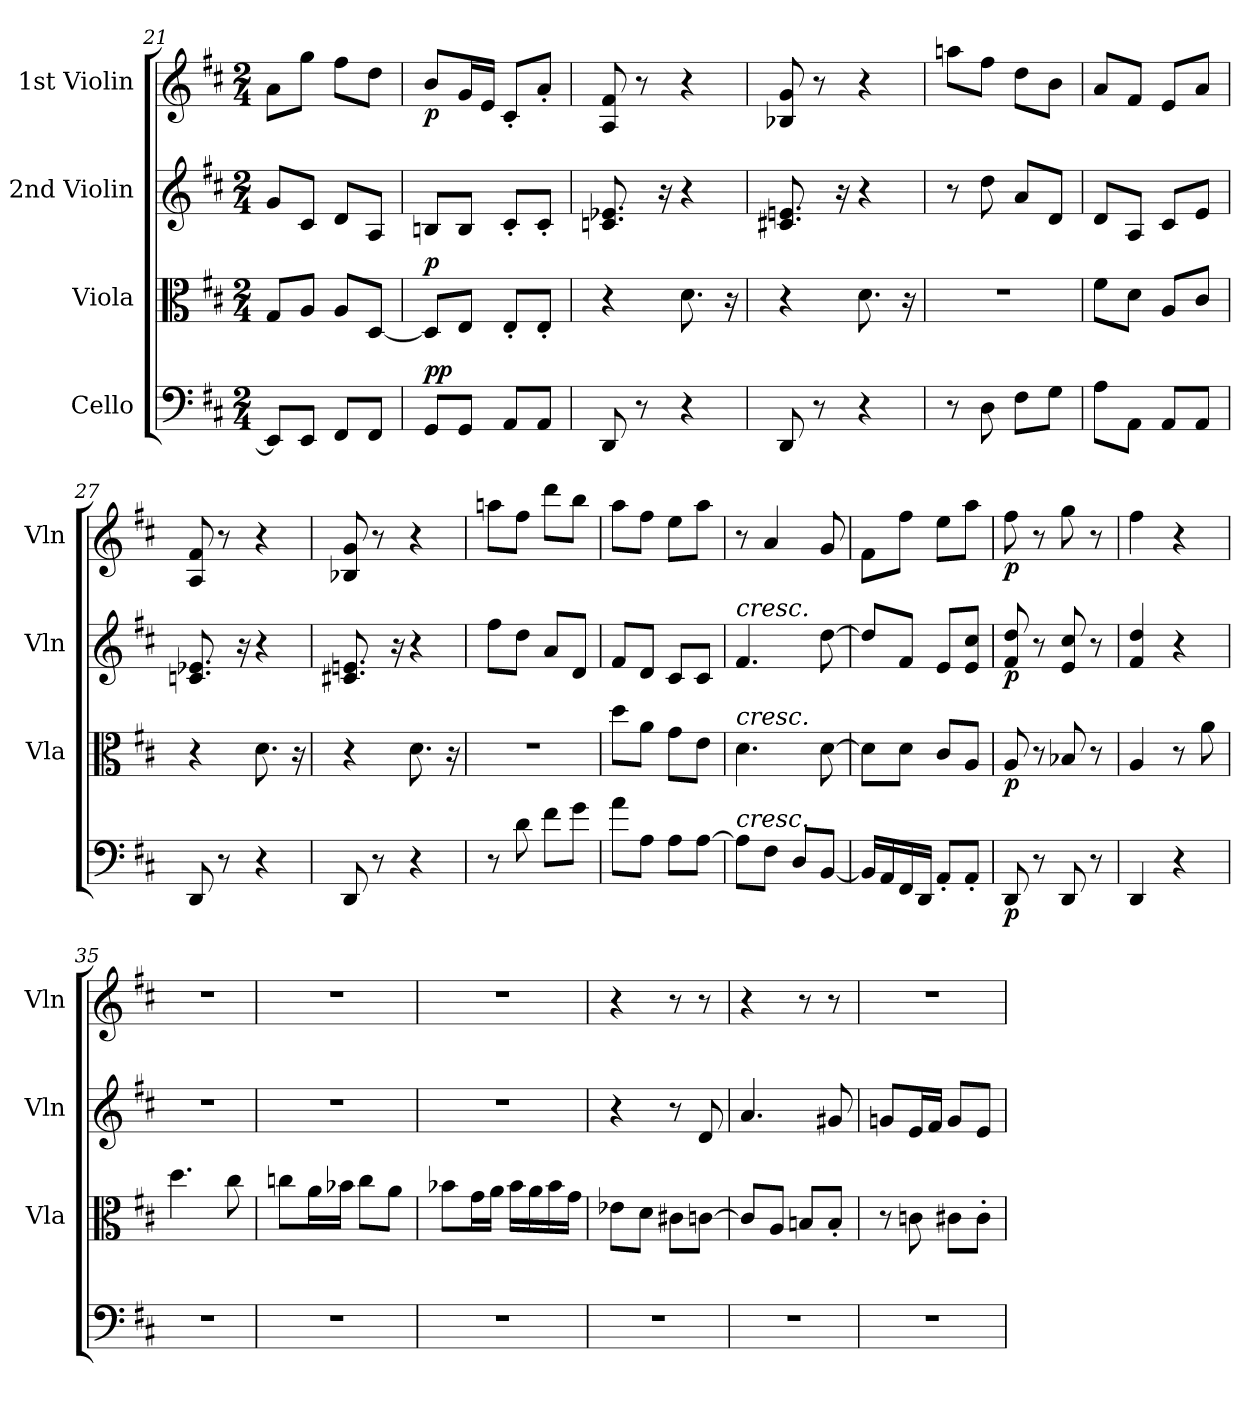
**kern	**dynam	**kern	**dynam	**kern	**dynam	**kern	**dynam
*part4	*part4	*part3	*part3	*part2	*part2	*part1	*part1
*staff4	*staff4	*staff3	*staff3	*staff2	*staff2	*staff1	*staff1
*I"Cello	*	*I"Viola	*	*I"2nd Violin	*	*I"1st Violin	*
*	*	*I'Vla	*	*I'Vln	*	*I'Vln	*
*clefF4	*	*clefC3	*	*clefG2	*	*clefG2	*
*k[f#c#]	*	*k[f#c#]	*	*k[f#c#]	*	*k[f#c#]	*
*M2/4	*	*M2/4	*	*M2/4	*	*M2/4	*
=21	=21	=21	=21	=21	=21	=21	=21
8EE/L]	.	8G/L	.	8g/L	.	8a\L	.
8EE/J	.	8A/J	.	8c#/J	.	8gg\J	.
8FF#/L	.	8A/L	.	8d/L	.	8ff#\L	.
8FF#/J	.	[8D/J	.	8A/J	.	8dd\J	.
=22	=22	=22	=22	=22	=22	=22	=22
!	!LO:DY:b	!	!	!	!	!	!
!	!LO:DY:n=1:a	!	!LO:DY:a	!	!	!	!LO:DY:b
8GG/L	p p	8D/L]	p	8Bn/L	.	8b/L	p
8GG/J	.	8E/J	.	8B/J	.	16g/L	.
.	.	.	.	.	.	16e/JJ	.
8AA/L	.	8E'/L	.	8c#'/L	.	8c#'/L	.
8AA/J	.	8E'/J	.	8c#'/J	.	8a'/J	.
=23	=23	=23	=23	=23	=23	=23	=23
8DD/	.	4r	.	8.cn/ 8.e-X/	.	8A/ 8f#/	.
8r	.	.	.	.	.	8r	.
.	.	.	.	16r	.	.	.
4r	.	8.d\	.	4r	.	4r	.
.	.	16r	.	.	.	.	.
=24	=24	=24	=24	=24	=24	=24	=24
8DD/	.	4r	.	8.c#X/ 8.en/	.	8B-X/ 8g/	.
8r	.	.	.	.	.	8r	.
.	.	.	.	16r	.	.	.
4r	.	8.d\	.	4r	.	4r	.
.	.	16r	.	.	.	.	.
=25	=25	=25	=25	=25	=25	=25	=25
8r	.	2r	.	8r	.	8aan\L	.
8D\	.	.	.	8dd\	.	8ff#\J	.
8F#\L	.	.	.	8a/L	.	8dd\L	.
8G\J	.	.	.	8d/J	.	8b\J	.
=26	=26	=26	=26	=26	=26	=26	=26
8A\L	.	8f#\L	.	8d/L	.	8a/L	.
8AA\J	.	8d\J	.	8A/J	.	8f#/J	.
8AA/L	.	8A/L	.	8c#/L	.	8e/L	.
8AA/J	.	8c#/J	.	8e/J	.	8a/J	.
=27	=27	=27	=27	=27	=27	=27	=27
8DD/	.	4r	.	8.cn/ 8.e-X/	.	8A/ 8f#/	.
8r	.	.	.	.	.	8r	.
.	.	.	.	16r	.	.	.
4r	.	8.d\	.	4r	.	4r	.
.	.	16r	.	.	.	.	.
=28	=28	=28	=28	=28	=28	=28	=28
8DD/	.	4r	.	8.c#X/ 8.en/	.	8B-X/ 8g/	.
8r	.	.	.	.	.	8r	.
.	.	.	.	16r	.	.	.
4r	.	8.d\	.	4r	.	4r	.
.	.	16r	.	.	.	.	.
=29	=29	=29	=29	=29	=29	=29	=29
8r	.	2r	.	8ff#\L	.	8aan\L	.
8d\	.	.	.	8dd\J	.	8ff#\J	.
8f#\L	.	.	.	8a/L	.	8ddd\L	.
8g\J	.	.	.	8d/J	.	8bb\J	.
=30	=30	=30	=30	=30	=30	=30	=30
8a\L	.	8dd\L	.	8f#/L	.	8aa\L	.
8A\J	.	8a\J	.	8d/J	.	8ff#\J	.
8A\L	.	8g\L	.	8c#/L	.	8ee\L	.
[8A\J	.	8e\J	.	8c#/J	.	8aa\J	.
=31	=31	=31	=31	=31	=31	=31	=31
!	!	!	!	!LO:TX:a:i:t=cresc.	!	!	!
!	!	!LO:TX:a:i:t=cresc.	!	!	!	!	!
!LO:TX:a:i:t=cresc.	!	!	!	!	!	!	!
8A\L]	.	4.d\	.	4.f#/	.	8r	.
8F#\J	.	.	.	.	.	4a/	.
8D/L	.	.	.	.	.	.	.
[8BB/J	.	[8d\	.	[8dd\	.	8g/	.
=32	=32	=32	=32	=32	=32	=32	=32
16BB/LL]	.	8d\L]	.	8dd/L]	.	8f#\L	.
16AA/	.	.	.	.	.	.	.
16FF#/	.	8d\J	.	8f#/J	.	8ff#\J	.
16DD/JJ	.	.	.	.	.	.	.
8AA'/L	.	8c#/L	.	8e/L	.	8ee\L	.
8AA'/J	.	8A/J	.	8e/ 8cc#/J	.	8aa\J	.
=33	=33	=33	=33	=33	=33	=33	=33
!	!LO:DY:b	!	!LO:DY:b	!	!LO:DY:b	!	!LO:DY:b
8DD/	p	8A/	p	8f#/ 8dd/	p	8ff#\	p
8r	.	8r	.	8r	.	8r	.
8DD/	.	8B-X/	.	8e/ 8cc#/	.	8gg\	.
8r	.	8r	.	8r	.	8r	.
=34	=34	=34	=34	=34	=34	=34	=34
4DD/	.	4A/	.	4f#/ 4dd/	.	4ff#\	.
4r	.	8r	.	4r	.	4r	.
.	.	8a\	.	.	.	.	.
=35	=35	=35	=35	=35	=35	=35	=35
2r	.	4.dd\	.	2r	.	2r	.
.	.	8cc#\	.	.	.	.	.
=36	=36	=36	=36	=36	=36	=36	=36
2r	.	8ccn\L	.	2r	.	2r	.
.	.	16a\L	.	.	.	.	.
.	.	16b-X\JJ	.	.	.	.	.
.	.	8cc\L	.	.	.	.	.
.	.	8a\J	.	.	.	.	.
=37	=37	=37	=37	=37	=37	=37	=37
2r	.	8b-X\L	.	2r	.	2r	.
.	.	16g\L	.	.	.	.	.
.	.	16a\JJ	.	.	.	.	.
.	.	16b-\LL	.	.	.	.	.
.	.	16a\	.	.	.	.	.
.	.	16b-\	.	.	.	.	.
.	.	16g\JJ	.	.	.	.	.
=38	=38	=38	=38	=38	=38	=38	=38
2r	.	8e-X\L	.	4r	.	4r	.
.	.	8d\J	.	.	.	.	.
.	.	8c#X\L	.	8r	.	8r	.
.	.	[8cn\J	.	8d/	.	8r	.
=39	=39	=39	=39	=39	=39	=39	=39
2r	.	8c/L]	.	4.a/	.	4r	.
.	.	8A/J	.	.	.	.	.
.	.	8Bn/L	.	.	.	8r	.
.	.	8B'/J	.	8g#X/	.	8r	.
=40	=40	=40	=40	=40	=40	=40	=40
2r	.	8r	.	8gn/L	.	2r	.
.	.	8cn\	.	16e/L	.	.	.
.	.	.	.	16f#/JJ	.	.	.
.	.	8c#X\L	.	8g/L	.	.	.
.	.	8c#'\J	.	8e/J	.	.	.
=	=	=	=	=	=	=	=
*-	*-	*-	*-	*-	*-	*-	*-
